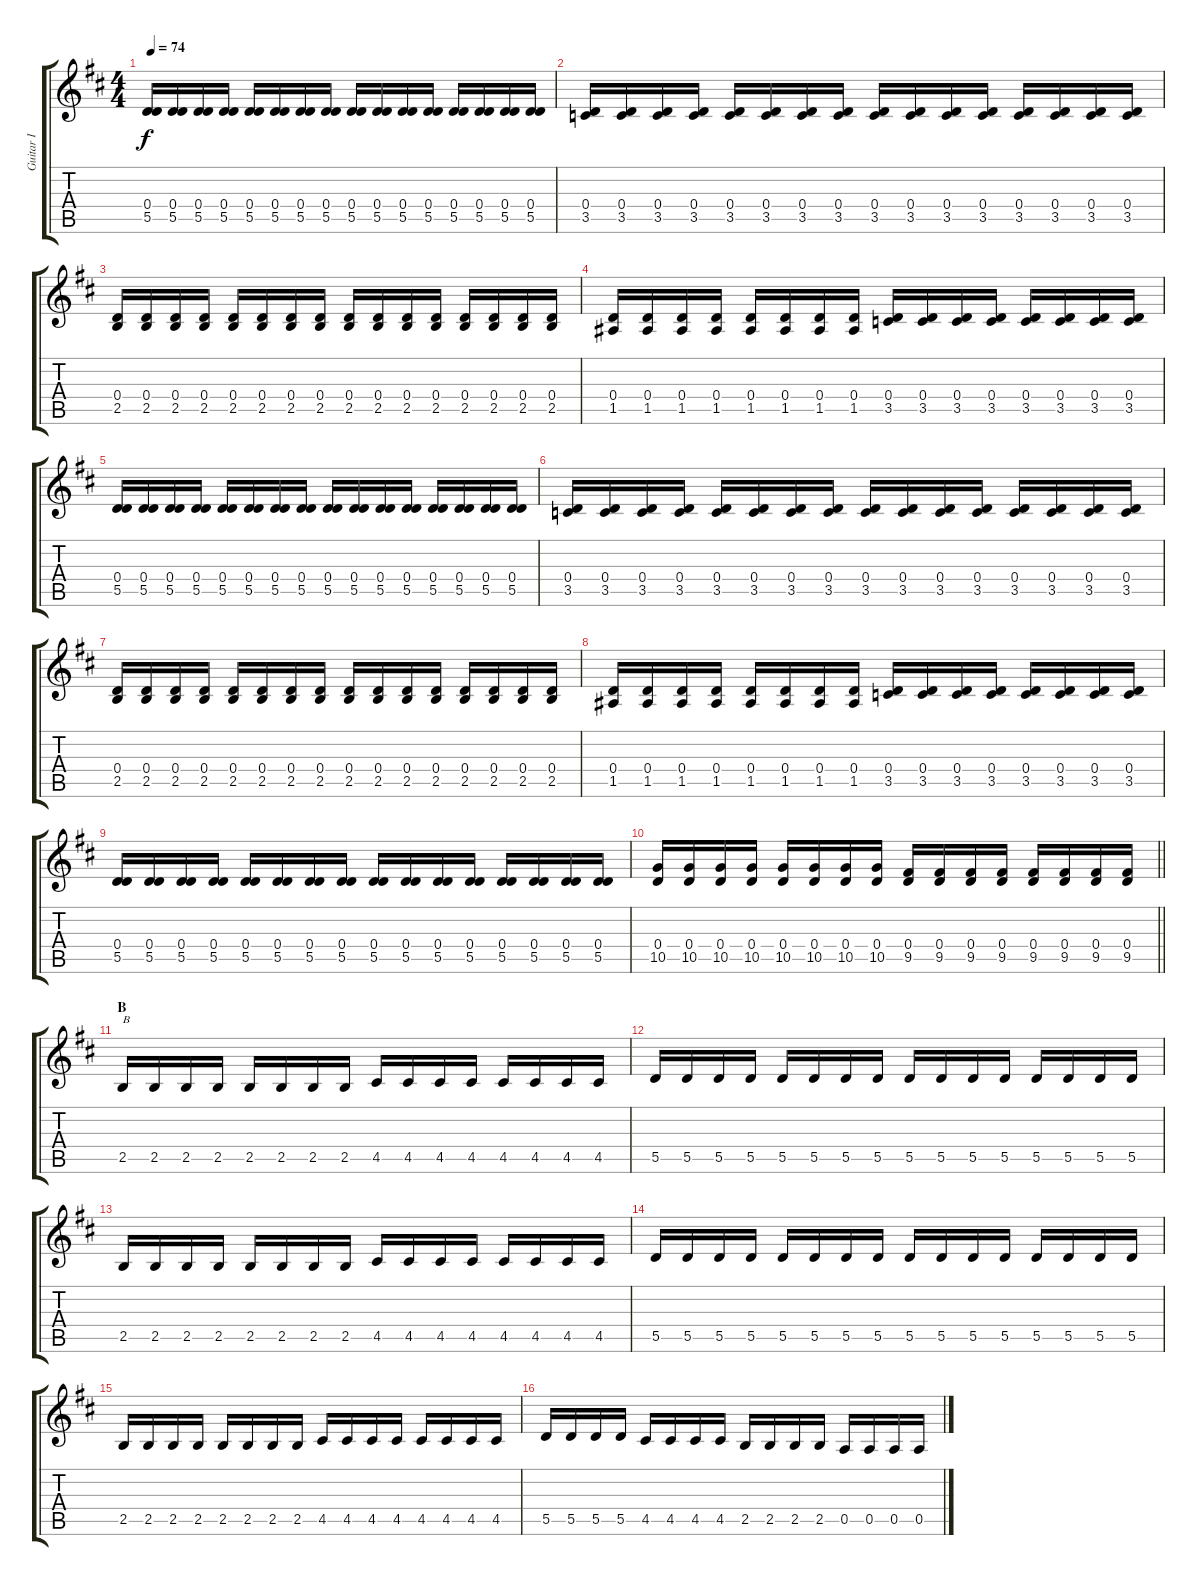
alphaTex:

\track ("Guitar I" "Guitar I") {instrument distortionguitar}
\staff {score tabs}
\tuning (E4 B3 G3 D3 A2 E2) {hide}
\ts (4 4)
\tempo 74
\clef g2
\ks d
(0.4 5.5).16{dy f} (0.4 5.5).16 (0.4 5.5).16 (0.4 5.5).16 (0.4 5.5).16 (0.4 5.5).16 (0.4 5.5).16 (0.4 5.5).16 (0.4 5.5).16 (0.4 5.5).16 (0.4 5.5).16 (0.4 5.5).16 (0.4 5.5).16 (0.4 5.5).16 (0.4 5.5).16 (0.4 5.5).16 |
(0.4 3.5).16 (0.4 3.5).16 (0.4 3.5).16 (0.4 3.5).16 (0.4 3.5).16 (0.4 3.5).16 (0.4 3.5).16 (0.4 3.5).16 (0.4 3.5).16 (0.4 3.5).16 (0.4 3.5).16 (0.4 3.5).16 (0.4 3.5).16 (0.4 3.5).16 (0.4 3.5).16 (0.4 3.5).16 |
(0.4 2.5).16 (0.4 2.5).16 (0.4 2.5).16 (0.4 2.5).16 (0.4 2.5).16 (0.4 2.5).16 (0.4 2.5).16 (0.4 2.5).16 (0.4 2.5).16 (0.4 2.5).16 (0.4 2.5).16 (0.4 2.5).16 (0.4 2.5).16 (0.4 2.5).16 (0.4 2.5).16 (0.4 2.5).16 |
(0.4 1.5).16 (0.4 1.5).16 (0.4 1.5).16 (0.4 1.5).16 (0.4 1.5).16 (0.4 1.5).16 (0.4 1.5).16 (0.4 1.5).16 (0.4 3.5).16 (0.4 3.5).16 (0.4 3.5).16 (0.4 3.5).16 (0.4 3.5).16 (0.4 3.5).16 (0.4 3.5).16 (0.4 3.5).16 |
(0.4 5.5).16 (0.4 5.5).16 (0.4 5.5).16 (0.4 5.5).16 (0.4 5.5).16 (0.4 5.5).16 (0.4 5.5).16 (0.4 5.5).16 (0.4 5.5).16 (0.4 5.5).16 (0.4 5.5).16 (0.4 5.5).16 (0.4 5.5).16 (0.4 5.5).16 (0.4 5.5).16 (0.4 5.5).16 |
(0.4 3.5).16 (0.4 3.5).16 (0.4 3.5).16 (0.4 3.5).16 (0.4 3.5).16 (0.4 3.5).16 (0.4 3.5).16 (0.4 3.5).16 (0.4 3.5).16 (0.4 3.5).16 (0.4 3.5).16 (0.4 3.5).16 (0.4 3.5).16 (0.4 3.5).16 (0.4 3.5).16 (0.4 3.5).16 |
(0.4 2.5).16 (0.4 2.5).16 (0.4 2.5).16 (0.4 2.5).16 (0.4 2.5).16 (0.4 2.5).16 (0.4 2.5).16 (0.4 2.5).16 (0.4 2.5).16 (0.4 2.5).16 (0.4 2.5).16 (0.4 2.5).16 (0.4 2.5).16 (0.4 2.5).16 (0.4 2.5).16 (0.4 2.5).16 |
(0.4 1.5).16 (0.4 1.5).16 (0.4 1.5).16 (0.4 1.5).16 (0.4 1.5).16 (0.4 1.5).16 (0.4 1.5).16 (0.4 1.5).16 (0.4 3.5).16 (0.4 3.5).16 (0.4 3.5).16 (0.4 3.5).16 (0.4 3.5).16 (0.4 3.5).16 (0.4 3.5).16 (0.4 3.5).16 |
(0.4 5.5).16 (0.4 5.5).16 (0.4 5.5).16 (0.4 5.5).16 (0.4 5.5).16 (0.4 5.5).16 (0.4 5.5).16 (0.4 5.5).16 (0.4 5.5).16 (0.4 5.5).16 (0.4 5.5).16 (0.4 5.5).16 (0.4 5.5).16 (0.4 5.5).16 (0.4 5.5).16 (0.4 5.5).16 |
\barLineRight lightlight
(0.4 10.5).16 (0.4 10.5).16 (0.4 10.5).16 (0.4 10.5).16 (0.4 10.5).16 (0.4 10.5).16 (0.4 10.5).16 (0.4 10.5).16 (0.4 9.5).16 (0.4 9.5).16 (0.4 9.5).16 (0.4 9.5).16 (0.4 9.5).16 (0.4 9.5).16 (0.4 9.5).16 (0.4 9.5).16 |
\section ("" "B")
2.5.16{txt "B"} 2.5.16 2.5.16 2.5.16 2.5.16 2.5.16 2.5.16 2.5.16 4.5.16 4.5.16 4.5.16 4.5.16 4.5.16 4.5.16 4.5.16 4.5.16 |
5.5.16 5.5.16 5.5.16 5.5.16 5.5.16 5.5.16 5.5.16 5.5.16 5.5.16 5.5.16 5.5.16 5.5.16 5.5.16 5.5.16 5.5.16 5.5.16 |
2.5.16 2.5.16 2.5.16 2.5.16 2.5.16 2.5.16 2.5.16 2.5.16 4.5.16 4.5.16 4.5.16 4.5.16 4.5.16 4.5.16 4.5.16 4.5.16 |
5.5.16 5.5.16 5.5.16 5.5.16 5.5.16 5.5.16 5.5.16 5.5.16 5.5.16 5.5.16 5.5.16 5.5.16 5.5.16 5.5.16 5.5.16 5.5.16 |
2.5.16 2.5.16 2.5.16 2.5.16 2.5.16 2.5.16 2.5.16 2.5.16 4.5.16 4.5.16 4.5.16 4.5.16 4.5.16 4.5.16 4.5.16 4.5.16 |
5.5.16 5.5.16 5.5.16 5.5.16 4.5.16 4.5.16 4.5.16 4.5.16 2.5.16 2.5.16 2.5.16 2.5.16 0.5.16 0.5.16 0.5.16 0.5.16
